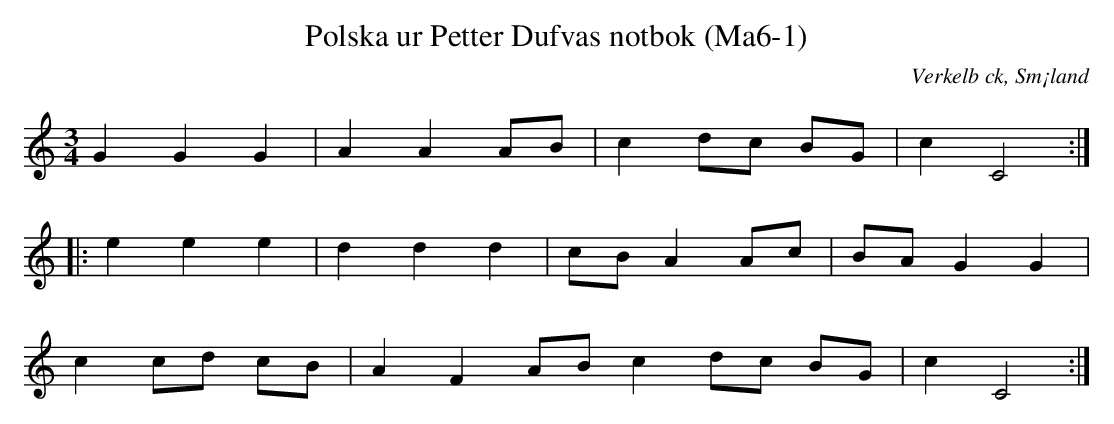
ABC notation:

X:1
T:Polska ur Petter Dufvas notbok (Ma6-1)
O:Verkelb ck, Sm¡land
M:3/4
L:1/8
K:C
G2 G2 G2|A2 A2 AB|c2 dc BG|c2 C4:|
|:e2 e2 e2|d2 d2 d2|cB A2 Ac|BA G2 G2|
c2 cd cB|A2 F2 ABc2 dc BG|c2 C4:|
